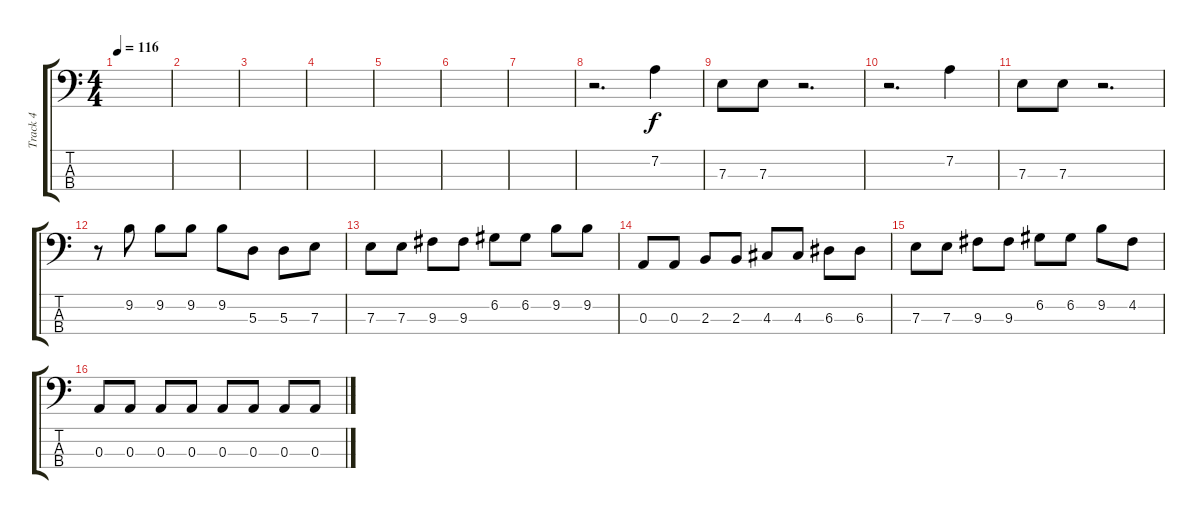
\track ("Track 4" "Track 4") {instrument electricbassfinger}
\staff {score tabs}
\tuning (G2 D2 A1 E1) {hide}
\ts (4 4)
\tempo 116
\clef f4
\ks c
|
|
|
|
|
|
|
r.2{d} 7.2.4 |
7.3.8 7.3.8 r.2{d} |
r.2{d} 7.2.4 |
7.3.8 7.3.8 r.2{d} |
r.8 9.2.8 9.2.8 9.2.8 9.2.8 5.3.8 5.3.8 7.3.8 |
7.3.8 7.3.8 9.3.8 9.3.8 6.2.8 6.2.8 9.2.8 9.2.8 |
0.3.8 0.3.8 2.3.8 2.3.8 4.3.8 4.3.8 6.3.8 6.3.8 |
7.3.8 7.3.8 9.3.8 9.3.8 6.2.8 6.2.8 9.2.8 4.2.8 |
0.3.8 0.3.8 0.3.8 0.3.8 0.3.8 0.3.8 0.3.8 0.3.8
